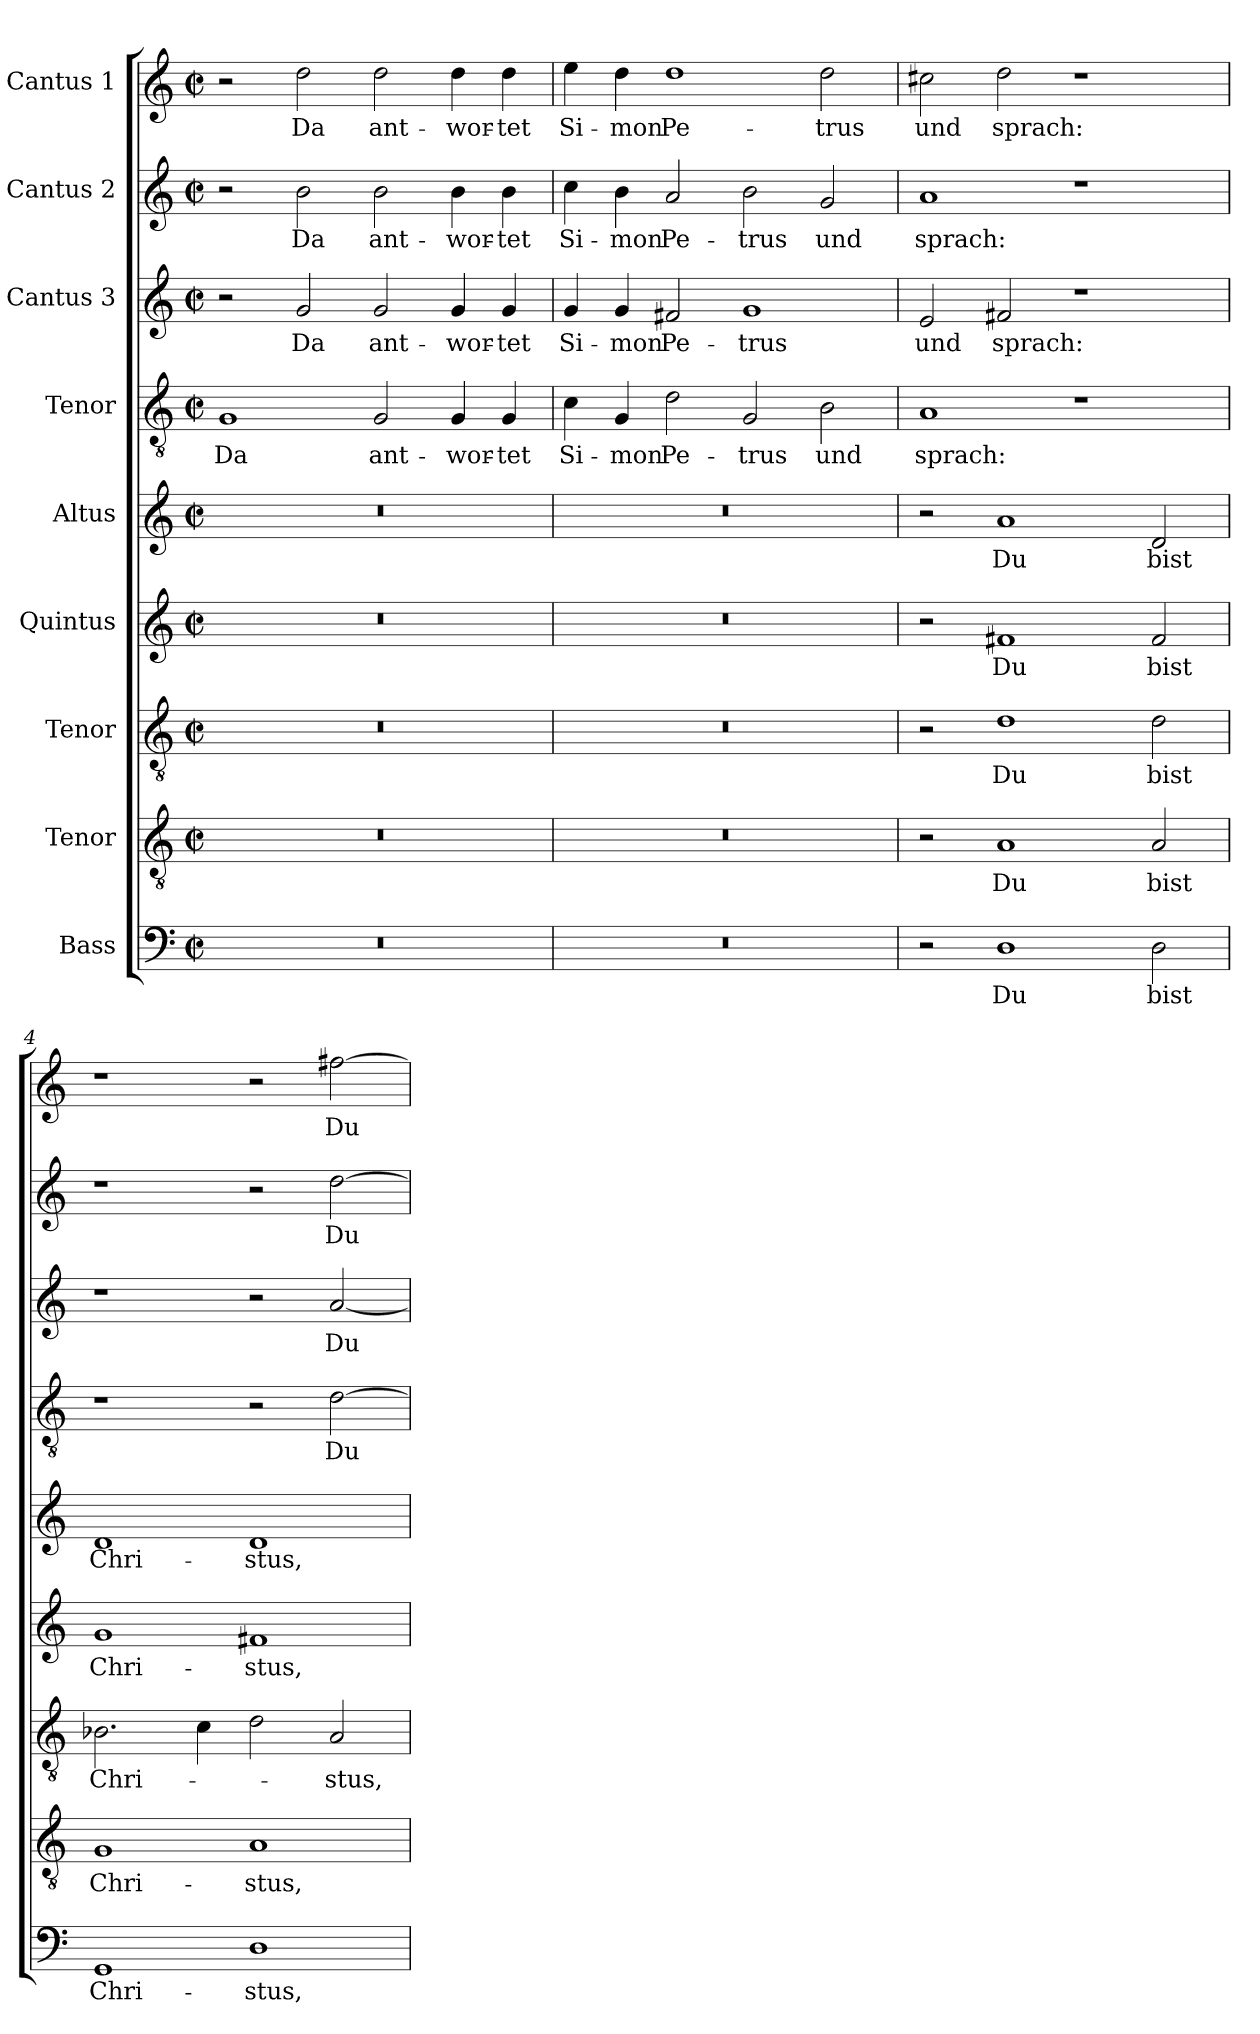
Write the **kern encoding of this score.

**kern	**text	**kern	**text	**kern	**text	**kern	**text	**kern	**text	**kern	**text	**kern	**text	**kern	**text	**kern	**text
*part9	*part9	*part8	*part8	*part7	*part7	*part6	*part6	*part5	*part5	*part4	*part4	*part3	*part3	*part2	*part2	*part1	*part1
*staff9	*staff9	*staff8	*staff8	*staff7	*staff7	*staff6	*staff6	*staff5	*staff5	*staff4	*staff4	*staff3	*staff3	*staff2	*staff2	*staff1	*staff1
*I"Bass	*	*I"Tenor	*	*I"Tenor	*	*I"Quintus	*	*I"Altus	*	*I"Tenor	*	*I"Cantus 3	*	*I"Cantus 2	*	*I"Cantus 1	*
*clefF4	*	*clefGv2	*	*clefGv2	*	*clefG2	*	*clefG2	*	*clefGv2	*	*clefG2	*	*clefG2	*	*clefG2	*
*k[]	*	*k[]	*	*k[]	*	*k[]	*	*k[]	*	*k[]	*	*k[]	*	*k[]	*	*k[]	*
*M4/2	*	*M4/2	*	*M4/2	*	*M4/2	*	*M4/2	*	*M4/2	*	*M4/2	*	*M4/2	*	*M4/2	*
*met(c|)	*	*met(c|)	*	*met(c|)	*	*met(c|)	*	*met(c|)	*	*met(c|)	*	*met(c|)	*	*met(c|)	*	*met(c|)	*
=1	=1	=1	=1	=1	=1	=1	=1	=1	=1	=1	=1	=1	=1	=1	=1	=1	=1
!	!	!	!	!	!	!	!	!	!	!	!LO:LY:b	!	!	!	!	!	!
0r	.	0r	.	0r	.	0r	.	0r	.	1G	Da	2r	.	2r	.	2r	.
!	!	!	!	!	!	!	!	!	!	!	!	!	!LO:LY:b	!	!LO:LY:b	!	!LO:LY:b
.	.	.	.	.	.	.	.	.	.	.	.	2g/	Da	2b\	Da	2dd\	Da
!	!	!	!	!	!	!	!	!	!	!	!LO:LY:b	!	!LO:LY:b	!	!LO:LY:b	!	!LO:LY:b
.	.	.	.	.	.	.	.	.	.	2G/	ant-	2g/	ant-	2b\	ant-	2dd\	ant-
!	!	!	!	!	!	!	!	!	!	!	!LO:LY:b	!	!LO:LY:b	!	!LO:LY:b	!	!LO:LY:b
.	.	.	.	.	.	.	.	.	.	4G/	-wor-	4g/	-wor-	4b\	-wor-	4dd\	-wor-
!	!	!	!	!	!	!	!	!	!	!	!LO:LY:b	!	!LO:LY:b	!	!LO:LY:b	!	!LO:LY:b
.	.	.	.	.	.	.	.	.	.	4G/	-tet	4g/	-tet	4b\	-tet	4dd\	-tet
=2	=2	=2	=2	=2	=2	=2	=2	=2	=2	=2	=2	=2	=2	=2	=2	=2	=2
!	!	!	!	!	!	!	!	!	!	!	!LO:LY:b	!	!LO:LY:b	!	!LO:LY:b	!	!LO:LY:b
0r	.	0r	.	0r	.	0r	.	0r	.	4c\	Si-	4g/	Si-	4cc\	Si-	4ee\	Si-
!	!	!	!	!	!	!	!	!	!	!	!LO:LY:b	!	!LO:LY:b	!	!LO:LY:b	!	!LO:LY:b
.	.	.	.	.	.	.	.	.	.	4G/	-mon	4g/	-mon	4b\	-mon	4dd\	-mon
!	!	!	!	!	!	!	!	!	!	!	!LO:LY:b	!	!LO:LY:b	!	!LO:LY:b	!	!LO:LY:b
.	.	.	.	.	.	.	.	.	.	2d\	Pe-	2f#X/	Pe-	2a/	Pe-	1dd	Pe-
!	!	!	!	!	!	!	!	!	!	!	!LO:LY:b	!	!LO:LY:b	!	!LO:LY:b	!	!
.	.	.	.	.	.	.	.	.	.	2G/	-trus	1g	-trus	2b\	-trus	.	.
!	!	!	!	!	!	!	!	!	!	!	!LO:LY:b	!	!	!	!LO:LY:b	!	!LO:LY:b
.	.	.	.	.	.	.	.	.	.	2B\	und	.	.	2g/	und	2dd\	-trus
=3	=3	=3	=3	=3	=3	=3	=3	=3	=3	=3	=3	=3	=3	=3	=3	=3	=3
!	!	!	!	!	!	!	!	!	!	!	!LO:LY:b	!	!LO:LY:b	!	!LO:LY:b	!	!LO:LY:b
2r	.	2r	.	2r	.	2r	.	2r	.	1A	sprach:	2e/	und	1a	sprach:	2cc#X\	und
!	!LO:LY:b	!	!LO:LY:b	!	!LO:LY:b	!	!LO:LY:b	!	!LO:LY:b	!	!	!	!LO:LY:b	!	!	!	!LO:LY:b
1D	Du	1A	Du	1d	Du	1f#X	Du	1a	Du	.	.	2f#X/	sprach:	.	.	2dd\	sprach:
.	.	.	.	.	.	.	.	.	.	1r	.	1r	.	1r	.	1r	.
!	!LO:LY:b	!	!LO:LY:b	!	!LO:LY:b	!	!LO:LY:b	!	!LO:LY:b	!	!	!	!	!	!	!	!
2D\	bist	2A/	bist	2d\	bist	2f#/	bist	2d/	bist	.	.	.	.	.	.	.	.
!!LO:PB:g=z
=4	=4	=4	=4	=4	=4	=4	=4	=4	=4	=4	=4	=4	=4	=4	=4	=4	=4
!	!LO:LY:b	!	!LO:LY:b	!	!LO:LY:b	!	!LO:LY:b	!	!LO:LY:b	!	!	!	!	!	!	!	!
1GG	Chri-	1G	Chri-	2.B-X\	Chri-	1g	Chri-	1d	Chri-	1r	.	1r	.	1r	.	1r	.
.	.	.	.	4c\	.	.	.	.	.	.	.	.	.	.	.	.	.
!	!LO:LY:b	!	!LO:LY:b	!	!	!	!LO:LY:b	!	!LO:LY:b	!	!	!	!	!	!	!	!
1D	-stus,	1A	-stus,	2d\	.	1f#X	-stus,	1d	-stus,	2r	.	2r	.	2r	.	2r	.
!	!	!	!	!	!LO:LY:b	!	!	!	!	!	!LO:LY:b	!	!LO:LY:b	!	!LO:LY:b	!	!LO:LY:b
.	.	.	.	2A/	-stus,	.	.	.	.	[2d\	Du	[2a/	Du	[2dd\	Du	[2ff#X\	Du
=	=	=	=	=	=	=	=	=	=	=	=	=	=	=	=	=	=
*-	*-	*-	*-	*-	*-	*-	*-	*-	*-	*-	*-	*-	*-	*-	*-	*-	*-
